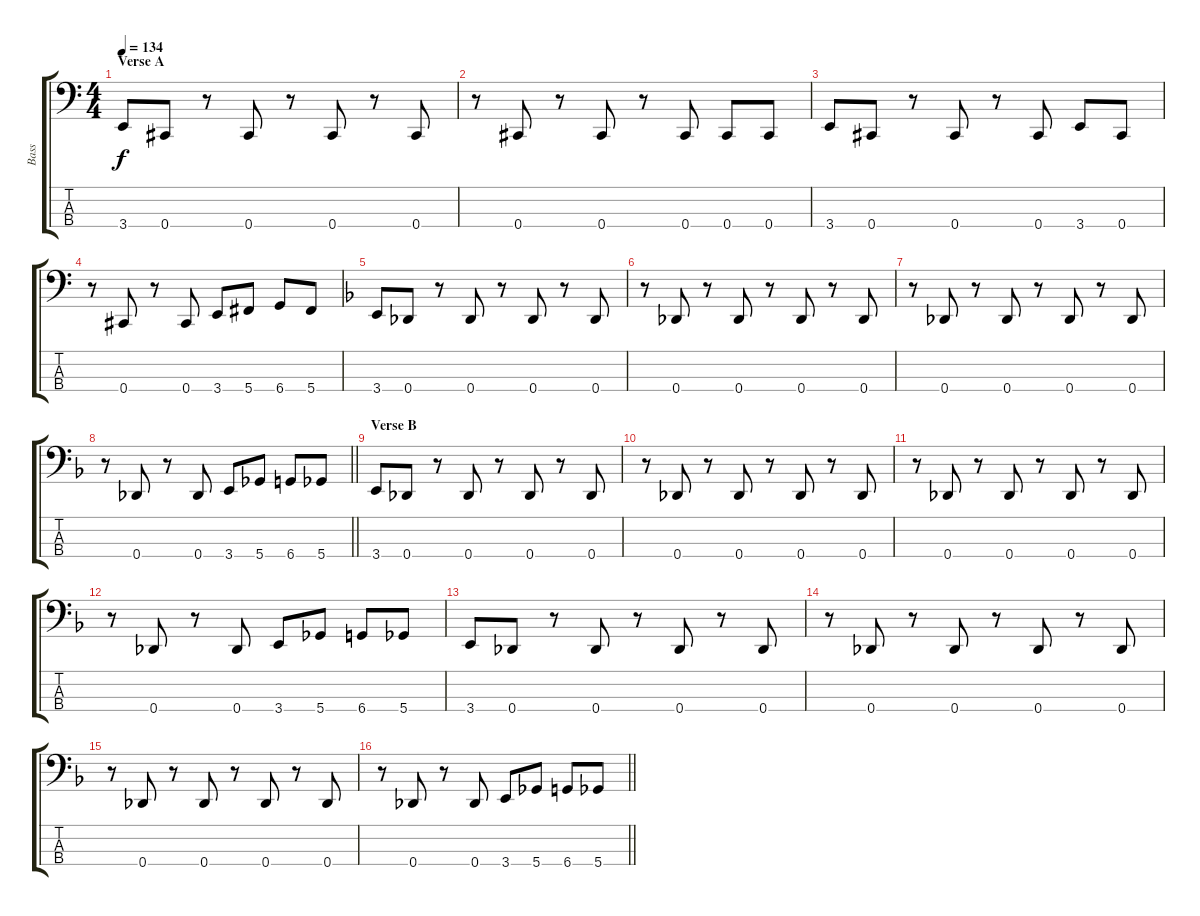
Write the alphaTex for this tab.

\track ("Bass" "Bass") {instrument slapbass2}
\staff {score tabs}
\tuning (Gb2 Db2 Ab1 Db1) {hide}
\ts (4 4)
\section ("" "Verse A")
\tempo 134
\clef f4
\ks c
3.4.8{dy f} 0.4.8 r.8 0.4.8 r.8 0.4.8 r.8 0.4.8 |
r.8 0.4.8 r.8 0.4.8 r.8 0.4.8 0.4.8 0.4.8 |
3.4.8 0.4.8 r.8 0.4.8 r.8 0.4.8 3.4.8 0.4.8 |
r.8 0.4.8 r.8 0.4.8 3.4.8 5.4.8 6.4.8 5.4.8 |
\ks f
3.4.8 0.4.8 r.8 0.4.8 r.8 0.4.8 r.8 0.4.8 |
r.8 0.4.8 r.8 0.4.8 r.8 0.4.8 r.8 0.4.8 |
r.8 0.4.8 r.8 0.4.8 r.8 0.4.8 r.8 0.4.8 |
\barLineRight lightlight
r.8 0.4.8 r.8 0.4.8 3.4.8 5.4.8 6.4.8 5.4.8 |
\section ("" "Verse B")
3.4.8 0.4.8 r.8 0.4.8 r.8 0.4.8 r.8 0.4.8 |
r.8 0.4.8 r.8 0.4.8 r.8 0.4.8 r.8 0.4.8 |
r.8 0.4.8 r.8 0.4.8 r.8 0.4.8 r.8 0.4.8 |
r.8 0.4.8 r.8 0.4.8 3.4.8 5.4.8 6.4.8 5.4.8 |
3.4.8 0.4.8 r.8 0.4.8 r.8 0.4.8 r.8 0.4.8 |
r.8 0.4.8 r.8 0.4.8 r.8 0.4.8 r.8 0.4.8 |
r.8 0.4.8 r.8 0.4.8 r.8 0.4.8 r.8 0.4.8 |
\barLineRight lightlight
r.8 0.4.8 r.8 0.4.8 3.4.8 5.4.8 6.4.8 5.4.8
